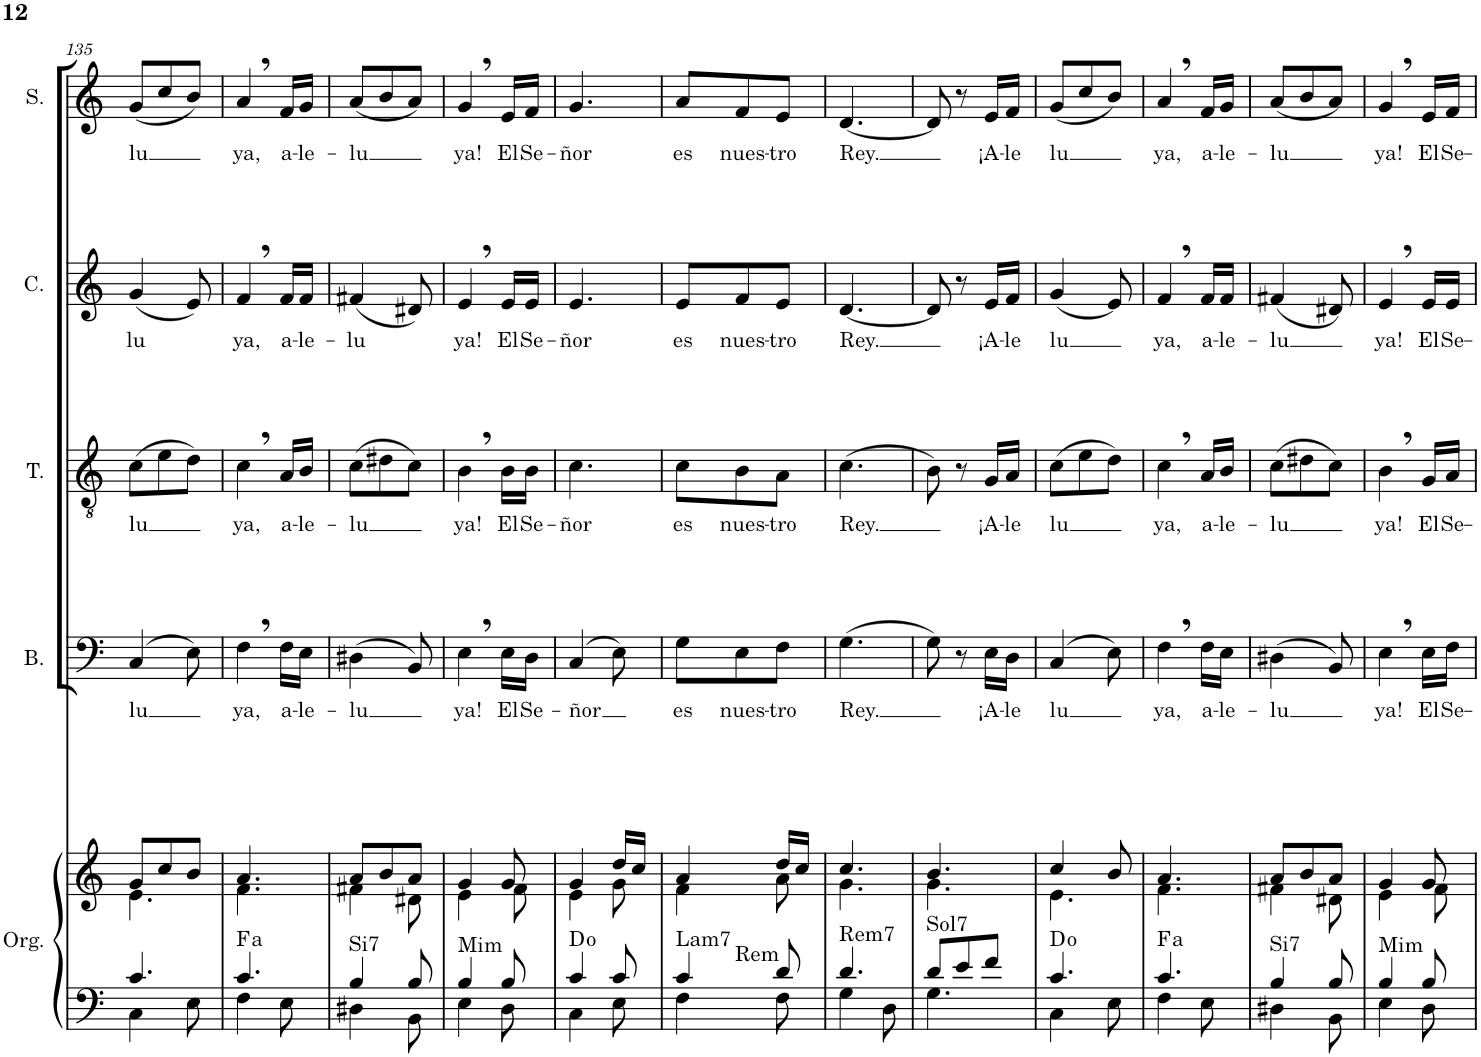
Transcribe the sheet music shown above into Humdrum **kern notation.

**kern	**kern	**harte	**kern	**text	**kern	**text	**kern	**text	**kern	**text
*part5	*part5	*part5	*part4	*part4	*part3	*part3	*part2	*part2	*part1	*part1
*staff6	*staff5	*	*staff4	*staff4	*staff3	*staff3	*staff2	*staff2	*staff1	*staff1
*I"Órgano	*	*	*I"Bajo	*	*I"Tenor	*	*I"Contralto	*	*I"Soprano	*
*	*	*	*I'B.	*	*I'T.	*	*I'C.	*	*I'S.	*
!!LO:PB:g=z
*clefF4	*clefG2	*	*clefF4	*	*clefGv2	*	*clefG2	*	*clefG2	*
*k[]	*k[]	*	*k[]	*	*k[]	*	*k[]	*	*k[]	*
*M3/8	*M3/8	*	*M3/8	*	*M3/8	*	*M3/8	*	*M3/8	*
=135	=135	=135	=135	=135	=135	=135	=135	=135	=135	=135
*^	*^	*	*	*	*	*	*	*	*	*
!	!	!	!	!	!	!LO:LY:b	!	!LO:LY:b	!	!LO:LY:b	!	!LO:LY:b
4.c/	4C\	8g/L	4.e\	.	(4C/	lu	(8c\L	lu	(4g/	lu	(8g/L	lu
.	.	8cc/	.	.	.	.	8e\	.	.	.	8cc/	.
.	8E\	8b/J	.	.	8E\)	.	8d\J)	.	8e/)	.	8b/J)	.
=136	=136	=136	=136	=136	=136	=136	=136	=136	=136	=136	=136	=136
!	!	!	!	!LO:H:kt=a	!	!LO:LY:b	!	!LO:LY:b	!	!LO:LY:b	!	!LO:LY:b
4.c/	4F\	4.a/	4.f\	.	4F,\	ya,	4c,\	ya,	4f,/	ya,	4a,/	ya,
!	!	!	!	!	!	!LO:LY:b	!	!LO:LY:b	!	!LO:LY:b	!	!LO:LY:b
.	8E\	.	.	.	16F\LL	a-	16A/LL	a-	16f/LL	a-	16f/LL	a-
!	!	!	!	!	!	!LO:LY:b	!	!LO:LY:b	!	!LO:LY:b	!	!LO:LY:b
.	.	.	.	.	16E\JJ	-le-	16B/JJ	-le-	16f/JJ	-le-	16g/JJ	-le-
=137	=137	=137	=137	=137	=137	=137	=137	=137	=137	=137	=137	=137
!	!	!	!	!LO:H:kt=Si7	!	!LO:LY:b	!	!LO:LY:b	!	!LO:LY:b	!	!LO:LY:b
4B/	4D#X\	8a/L	4f#X\	N	(4D#X\	-lu	(8c\L	-lu	(4f#X/	-lu	(8a/L	-lu
.	.	8b/	.	.	.	.	8d#X\	.	.	.	8b/	.
8B/	8BB\	8a/J	8d#X\	.	8BB/)	.	8c\J)	.	8d#X/)	.	8a/J)	.
=138	=138	=138	=138	=138	=138	=138	=138	=138	=138	=138	=138	=138
!	!	!	!	!LO:H:kt=Mim	!	!LO:LY:b	!	!LO:LY:b	!	!LO:LY:b	!	!LO:LY:b
4B/	4E\	4g/	4e\	N	4E,\	ya!	4B,\	ya!	4e,/	ya!	4g,/	ya!
!	!	!	!	!	!	!LO:LY:b	!	!LO:LY:b	!	!LO:LY:b	!	!LO:LY:b
8B/	8D\	8g/	8f\	.	16E\LL	El	16B\LL	El	16e/LL	El	16e/LL	El
!	!	!	!	!	!	!LO:LY:b	!	!LO:LY:b	!	!LO:LY:b	!	!LO:LY:b
.	.	.	.	.	16D\JJ	Se-	16B\JJ	Se-	16e/JJ	Se-	16f/JJ	Se-
=139	=139	=139	=139	=139	=139	=139	=139	=139	=139	=139	=139	=139
!	!	!	!	!	!	!LO:LY:b	!	!LO:LY:b	!	!LO:LY:b	!	!LO:LY:b
4c/	4C\	4g/	4e\	D:dim	(4C/	-ñor	4.c\	-ñor	4.e/	-ñor	4.g/	-ñor
8c/	8E\	16dd/LL	8g\	.	8E\)	.	.	.	.	.	.	.
.	.	16cc/JJ	.	.	.	.	.	.	.	.	.	.
=140	=140	=140	=140	=140	=140	=140	=140	=140	=140	=140	=140	=140
!	!	!	!	!LO:H:n=1:kt=Lam7	!	!LO:LY:b	!	!LO:LY:b	!	!LO:LY:b	!	!LO:LY:b
!	!	!	!	!LO:H:n=2:kt=Rem	!	!	!	!	!	!	!	!
4c/	4F\	4a/	4f\	N N	8G\L	es	8c\L	es	8e/L	es	8a/L	es
!	!	!	!	!	!	!LO:LY:b	!	!LO:LY:b	!	!LO:LY:b	!	!LO:LY:b
.	.	.	.	.	8E\	nues-	8B\	nues-	8f/	nues-	8f/	nues-
!	!	!	!	!	!	!LO:LY:b	!	!LO:LY:b	!	!LO:LY:b	!	!LO:LY:b
8d/	8F\	16dd/LL	8a\	.	8F\J	-tro	8A\J	-tro	8e/J	-tro	8e/J	-tro
.	.	16cc/JJ	.	.	.	.	.	.	.	.	.	.
=141	=141	=141	=141	=141	=141	=141	=141	=141	=141	=141	=141	=141
!	!	!	!	!LO:H:kt=Rem7	!	!LO:LY:b	!	!LO:LY:b	!	!LO:LY:b	!	!LO:LY:b
4.d/	4G\	4.cc/	4.g\	N	(4.G\	Rey.	(4.c\	Rey.	[4.d/	Rey.	[4.d/	Rey.
.	8D\	.	.	.	.	.	.	.	.	.	.	.
=142	=142	=142	=142	=142	=142	=142	=142	=142	=142	=142	=142	=142
!	!	!	!	!LO:H:kt=Sol7	!	!	!	!	!	!	!	!
8d/L	4.G\	4.b/	4.g\	N	8G\)	.	8B\)	.	8d/]	.	8d/]	.
8e/	.	.	.	.	8r	.	8r	.	8r	.	8r	.
!	!	!	!	!	!	!LO:LY:b	!	!LO:LY:b	!	!LO:LY:b	!	!LO:LY:b
8f/J	.	.	.	.	16E\LL	¡A-	16G/LL	¡A-	16e/LL	¡A-	16e/LL	¡A-
!	!	!	!	!	!	!LO:LY:b	!	!LO:LY:b	!	!LO:LY:b	!	!LO:LY:b
.	.	.	.	.	16D\JJ	-le	16A/JJ	-le	16f/JJ	-le	16f/JJ	-le
=143	=143	=143	=143	=143	=143	=143	=143	=143	=143	=143	=143	=143
!	!	!	!	!	!	!LO:LY:b	!	!LO:LY:b	!	!LO:LY:b	!	!LO:LY:b
4.c/	4C\	4cc/	4.e\	D:dim	(4C/	lu	(8c\L	lu	(4g/	lu	(8g/L	lu
.	.	.	.	.	.	.	8e\	.	.	.	8cc/	.
.	8E\	8b/	.	.	8E\)	.	8d\J)	.	8e/)	.	8b/J)	.
=144	=144	=144	=144	=144	=144	=144	=144	=144	=144	=144	=144	=144
!	!	!	!	!LO:H:kt=a	!	!LO:LY:b	!	!LO:LY:b	!	!LO:LY:b	!	!LO:LY:b
4.c/	4F\	4.a/	4.f\	.	4F,\	ya,	4c,\	ya,	4f,/	ya,	4a,/	ya,
!	!	!	!	!	!	!LO:LY:b	!	!LO:LY:b	!	!LO:LY:b	!	!LO:LY:b
.	8E\	.	.	.	16F\LL	a-	16A/LL	a-	16f/LL	a-	16f/LL	a-
!	!	!	!	!	!	!LO:LY:b	!	!LO:LY:b	!	!LO:LY:b	!	!LO:LY:b
.	.	.	.	.	16E\JJ	-le-	16B/JJ	-le-	16f/JJ	-le-	16g/JJ	-le-
=145	=145	=145	=145	=145	=145	=145	=145	=145	=145	=145	=145	=145
!	!	!	!	!LO:H:kt=Si7	!	!LO:LY:b	!	!LO:LY:b	!	!LO:LY:b	!	!LO:LY:b
4B/	4D#X\	8a/L	4f#X\	N	(4D#X\	-lu	(8c\L	-lu	(4f#X/	-lu	(8a/L	-lu
.	.	8b/	.	.	.	.	8d#X\	.	.	.	8b/	.
8B/	8BB\	8a/J	8d#X\	.	8BB/)	.	8c\J)	.	8d#X/)	.	8a/J)	.
=146	=146	=146	=146	=146	=146	=146	=146	=146	=146	=146	=146	=146
!	!	!	!	!LO:H:kt=Mim	!	!LO:LY:b	!	!LO:LY:b	!	!LO:LY:b	!	!LO:LY:b
4B/	4E\	4g/	4e\	N	4E,\	ya!	4B,\	ya!	4e,/	ya!	4g,/	ya!
!	!	!	!	!	!	!LO:LY:b	!	!LO:LY:b	!	!LO:LY:b	!	!LO:LY:b
8B/	8D\	8g/	8f\	.	16E\LL	El	16G/LL	El	16e/LL	El	16e/LL	El
!	!	!	!	!	!	!LO:LY:b	!	!LO:LY:b	!	!LO:LY:b	!	!LO:LY:b
.	.	.	.	.	16F\JJ	Se-	16A/JJ	Se-	16e/JJ	Se-	16f/JJ	Se-
*v	*v	*	*	*	*	*	*	*	*	*	*	*
*	*v	*v	*	*	*	*	*	*	*	*	*
=	=	=	=	=	=	=	=	=	=	=
*-	*-	*-	*-	*-	*-	*-	*-	*-	*-	*-
